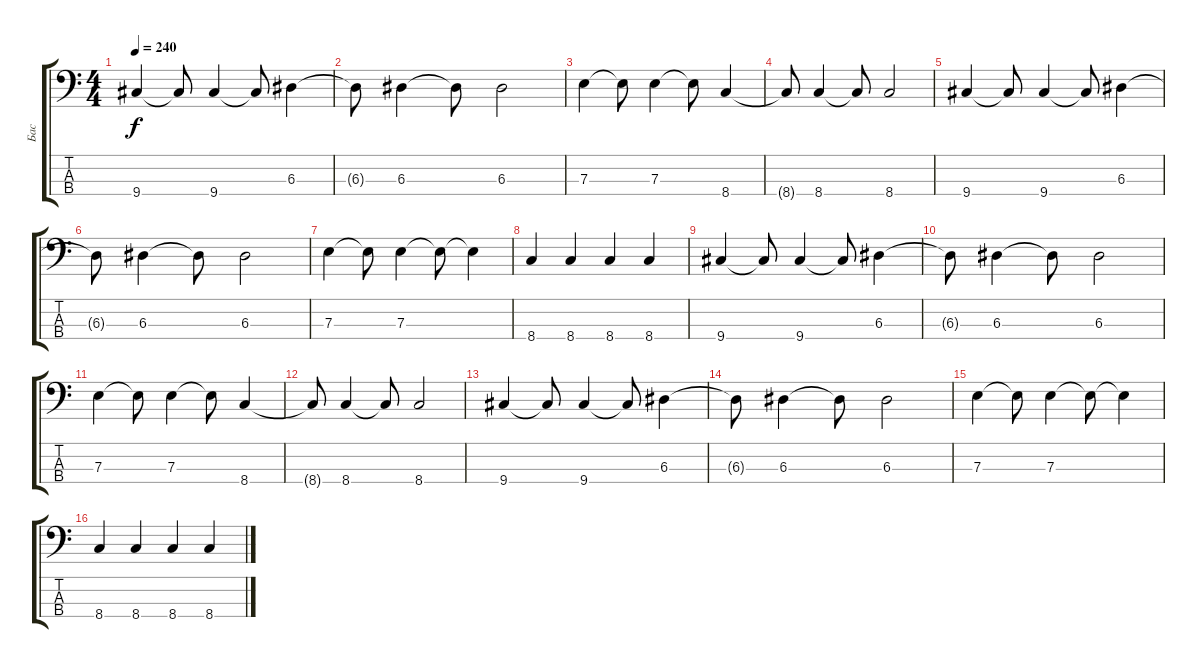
\track ("Бас" "Бас") {instrument slapbass1}
\staff {score tabs}
\tuning (G2 D2 A1 E1) {hide}
\ts (4 4)
\tempo 240
\clef f4
\ks c
9.4.4{dy f} 9.4{t}.8 9.4.4 9.4{t}.8 6.3.4 |
6.3{t}.8 6.3.4 6.3{t}.8 6.3.2 |
7.3.4 7.3{t}.8 7.3.4 7.3{t}.8 8.4.4 |
8.4{t}.8 8.4.4 8.4{t}.8 8.4.2 |
9.4.4 9.4{t}.8 9.4.4 9.4{t}.8 6.3.4 |
6.3{t}.8 6.3.4 6.3{t}.8 6.3.2 |
7.3.4 7.3{t}.8 7.3.4 7.3{t}.8 7.3{t}.4 |
8.4.4 8.4.4 8.4.4 8.4.4 |
9.4.4 9.4{t}.8 9.4.4 9.4{t}.8 6.3.4 |
6.3{t}.8 6.3.4 6.3{t}.8 6.3.2 |
7.3.4 7.3{t}.8 7.3.4 7.3{t}.8 8.4.4 |
8.4{t}.8 8.4.4 8.4{t}.8 8.4.2 |
9.4.4 9.4{t}.8 9.4.4 9.4{t}.8 6.3.4 |
6.3{t}.8 6.3.4 6.3{t}.8 6.3.2 |
7.3.4 7.3{t}.8 7.3.4 7.3{t}.8 7.3{t}.4 |
8.4.4 8.4.4 8.4.4 8.4.4
